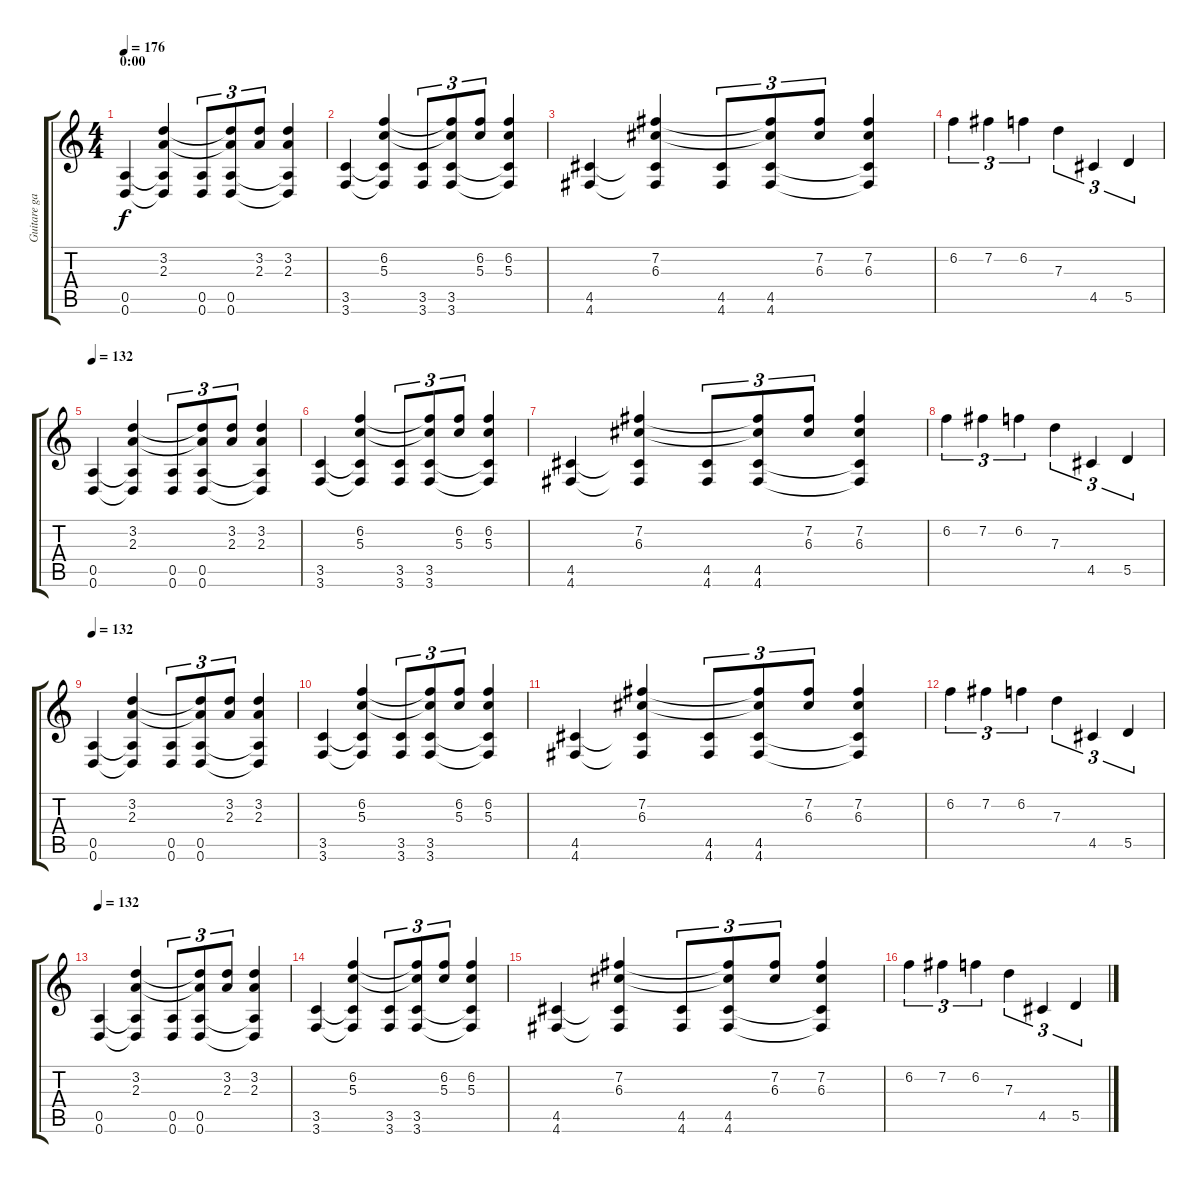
\track ("Guitare gauche" "Guitare ga") {instrument distortionguitar}
\staff {score tabs}
\tuning (E4 B3 G3 D3 A2 D2) {hide}
\ts (4 4)
\section ("" "0:00")
\tempo 176
\tempo 132
\tempo 176
\clef g2
\ks c
(0.5 0.6).4{dy f instrument distortionguitar} (3.2 2.3 0.5{t} 0.6{t}).4 (0.5 0.6).8{tu (3 2)} (3.2{t} 2.3{t} 0.5 0.6).8{tu (3 2)} (3.2 2.3).8{tu (3 2)} (3.2 2.3 0.5{t} 0.6{t}).4 |
(3.5 3.6).4 (6.2 5.3 3.5{t} 3.6{t}).4 (3.5 3.6).8{tu (3 2)} (6.2{t} 5.3{t} 3.5 3.6).8{tu (3 2)} (6.2 5.3).8{tu (3 2)} (6.2 5.3 3.5{t} 3.6{t}).4 |
(4.5 4.6).4 (7.2 6.3 4.5{t} 4.6{t}).4 (4.5 4.6).8{tu (3 2)} (7.2{t} 6.3{t} 4.5 4.6).8{tu (3 2)} (7.2 6.3).8{tu (3 2)} (7.2 6.3 4.5{t} 4.6{t}).4 |
6.2.4{tu (3 2)} 7.2.4{tu (3 2)} 6.2.4{tu (3 2)} 7.3.4{tu (3 2)} 4.5.4{tu (3 2)} 5.5.4{tu (3 2)} |
\tempo 132
(0.5 0.6).4 (3.2 2.3 0.5{t} 0.6{t}).4 (0.5 0.6).8{tu (3 2)} (3.2{t} 2.3{t} 0.5 0.6).8{tu (3 2)} (3.2 2.3).8{tu (3 2)} (3.2 2.3 0.5{t} 0.6{t}).4 |
(3.5 3.6).4 (6.2 5.3 3.5{t} 3.6{t}).4 (3.5 3.6).8{tu (3 2)} (6.2{t} 5.3{t} 3.5 3.6).8{tu (3 2)} (6.2 5.3).8{tu (3 2)} (6.2 5.3 3.5{t} 3.6{t}).4 |
(4.5 4.6).4 (7.2 6.3 4.5{t} 4.6{t}).4 (4.5 4.6).8{tu (3 2)} (7.2{t} 6.3{t} 4.5 4.6).8{tu (3 2)} (7.2 6.3).8{tu (3 2)} (7.2 6.3 4.5{t} 4.6{t}).4 |
6.2.4{tu (3 2)} 7.2.4{tu (3 2)} 6.2.4{tu (3 2)} 7.3.4{tu (3 2)} 4.5.4{tu (3 2)} 5.5.4{tu (3 2)} |
\tempo 132
(0.5 0.6).4 (3.2 2.3 0.5{t} 0.6{t}).4 (0.5 0.6).8{tu (3 2)} (3.2{t} 2.3{t} 0.5 0.6).8{tu (3 2)} (3.2 2.3).8{tu (3 2)} (3.2 2.3 0.5{t} 0.6{t}).4 |
(3.5 3.6).4 (6.2 5.3 3.5{t} 3.6{t}).4 (3.5 3.6).8{tu (3 2)} (6.2{t} 5.3{t} 3.5 3.6).8{tu (3 2)} (6.2 5.3).8{tu (3 2)} (6.2 5.3 3.5{t} 3.6{t}).4 |
(4.5 4.6).4 (7.2 6.3 4.5{t} 4.6{t}).4 (4.5 4.6).8{tu (3 2)} (7.2{t} 6.3{t} 4.5 4.6).8{tu (3 2)} (7.2 6.3).8{tu (3 2)} (7.2 6.3 4.5{t} 4.6{t}).4 |
6.2.4{tu (3 2)} 7.2.4{tu (3 2)} 6.2.4{tu (3 2)} 7.3.4{tu (3 2)} 4.5.4{tu (3 2)} 5.5.4{tu (3 2)} |
\tempo 132
(0.5 0.6).4 (3.2 2.3 0.5{t} 0.6{t}).4 (0.5 0.6).8{tu (3 2)} (3.2{t} 2.3{t} 0.5 0.6).8{tu (3 2)} (3.2 2.3).8{tu (3 2)} (3.2 2.3 0.5{t} 0.6{t}).4 |
(3.5 3.6).4 (6.2 5.3 3.5{t} 3.6{t}).4 (3.5 3.6).8{tu (3 2)} (6.2{t} 5.3{t} 3.5 3.6).8{tu (3 2)} (6.2 5.3).8{tu (3 2)} (6.2 5.3 3.5{t} 3.6{t}).4 |
(4.5 4.6).4 (7.2 6.3 4.5{t} 4.6{t}).4 (4.5 4.6).8{tu (3 2)} (7.2{t} 6.3{t} 4.5 4.6).8{tu (3 2)} (7.2 6.3).8{tu (3 2)} (7.2 6.3 4.5{t} 4.6{t}).4 |
6.2.4{tu (3 2)} 7.2.4{tu (3 2)} 6.2.4{tu (3 2)} 7.3.4{tu (3 2)} 4.5.4{tu (3 2)} 5.5.4{tu (3 2)}
